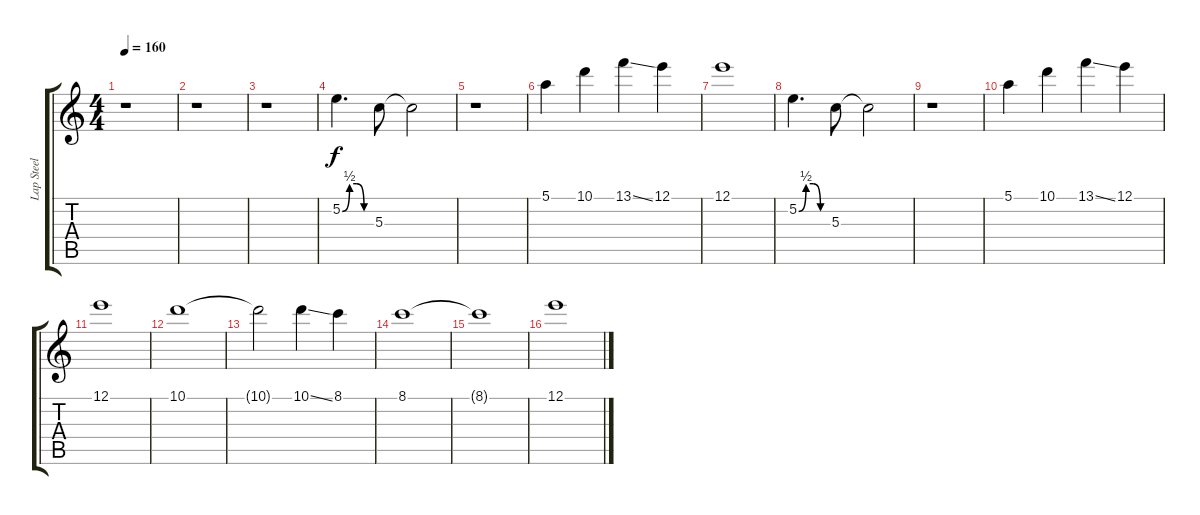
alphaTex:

\track ("Lap Steel" "Lap Steel") {instrument electricguitarjazz}
\staff {score tabs}
\tuning (E4 B3 G3 D3 A2 E2) {hide}
\ts (4 4)
\tempo 160
\clef g2
\ks c
r.1{dy f} |
r.1 |
r.1 |
5.2{be (custom 0 0 15 2 30 2 45 0 60 0)}.4{d} 5.3.8 5.3{t}.2 |
r.1 |
5.1.4 10.1.4 13.1{ss}.4 12.1.4 |
12.1.1 |
5.2{be (custom 0 0 15 2 30 2 45 0 60 0)}.4{d} 5.3.8 5.3{t}.2 |
r.1 |
5.1.4 10.1.4 13.1{ss}.4 12.1.4 |
12.1.1 |
10.1.1 |
10.1{t}.2 10.1{ss}.4 8.1.4 |
8.1.1 |
8.1{t}.1 |
12.1.1
